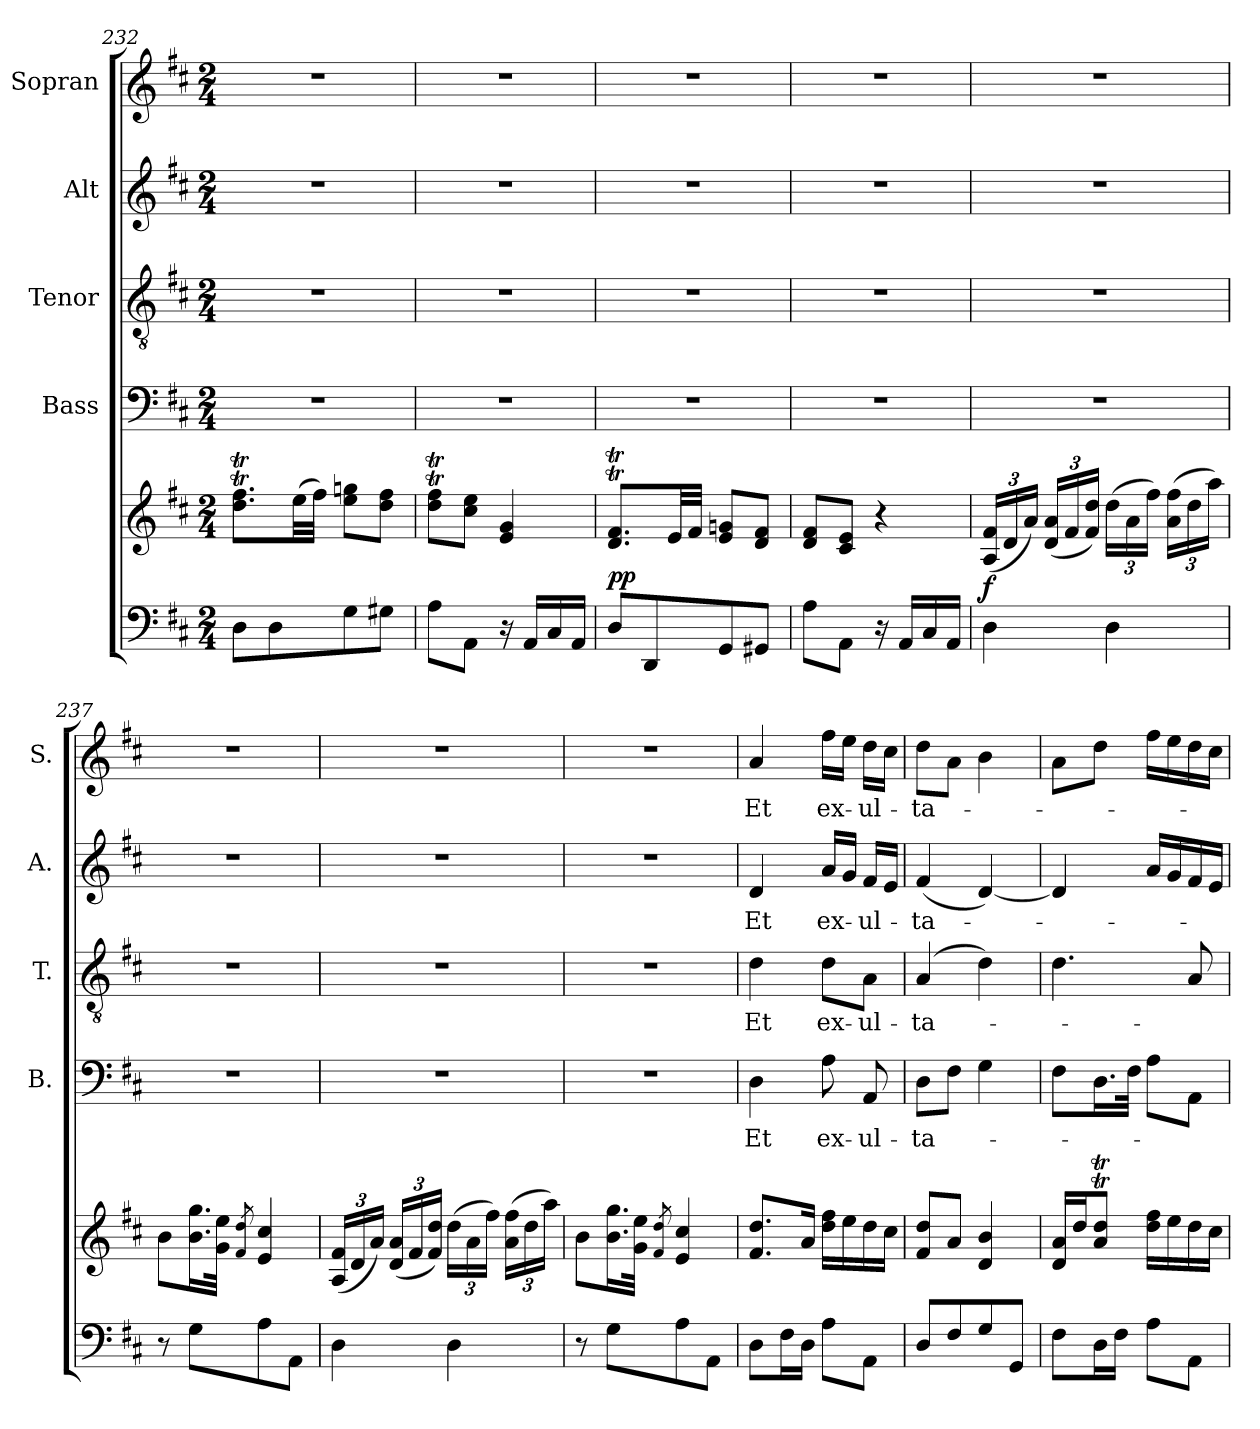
**kern	**kern	**dynam	**kern	**text	**kern	**text	**kern	**text	**kern	**text
*part5	*part5	*part5	*part4	*part4	*part3	*part3	*part2	*part2	*part1	*part1
*staff6	*staff5	*staff5/6	*staff4	*staff4	*staff3	*staff3	*staff2	*staff2	*staff1	*staff1
*	*	*	*I"Bass	*	*I"Tenor	*	*I"Alt	*	*I"Sopran	*
*	*	*	*I'B.	*	*I'T.	*	*I'A.	*	*I'S.	*
*clefF4	*clefG2	*	*clefF4	*	*clefGv2	*	*clefG2	*	*clefG2	*
*k[f#c#]	*k[f#c#]	*	*k[f#c#]	*	*k[f#c#]	*	*k[f#c#]	*	*k[f#c#]	*
*D:	*D:	*	*D:	*	*D:	*	*D:	*	*D:	*
*M2/4	*M2/4	*	*M2/4	*	*M2/4	*	*M2/4	*	*M2/4	*
=232	=232	=232	=232	=232	=232	=232	=232	=232	=232	=232
8D\L	8.dd\T 8.ff#\TL	.	2r	.	2r	.	2r	.	2r	.
8D\	.	.	.	.	.	.	.	.	.	.
.	(>32ee\LL	.	.	.	.	.	.	.	.	.
.	32ff#\JJJ)	.	.	.	.	.	.	.	.	.
8G\	8ee\ 8gg\L	.	.	.	.	.	.	.	.	.
8G#X\J	8dd\ 8ff#\J	.	.	.	.	.	.	.	.	.
=233	=233	=233	=233	=233	=233	=233	=233	=233	=233	=233
8A\L	8dd\T 8ff#\TL	.	2r	.	2r	.	2r	.	2r	.
8AA\J	8cc#\ 8ee\J	.	.	.	.	.	.	.	.	.
16r	4e/ 4g/	.	.	.	.	.	.	.	.	.
16AA/LL	.	.	.	.	.	.	.	.	.	.
16C#/	.	.	.	.	.	.	.	.	.	.
16AA/JJ	.	.	.	.	.	.	.	.	.	.
!!LO:PB:g=z
=234	=234	=234	=234	=234	=234	=234	=234	=234	=234	=234
!	!	!LO:DY:a=2	!	!	!	!	!	!	!	!
!	!	!LO:DY:n=1:b	!	!	!	!	!	!	!	!
8D/L	8.d/T 8.f#/TL	p p	2r	.	2r	.	2r	.	2r	.
8DD/	.	.	.	.	.	.	.	.	.	.
.	32e/LL	.	.	.	.	.	.	.	.	.
.	32f#/JJJ	.	.	.	.	.	.	.	.	.
8GG/	8e/ 8g/L	.	.	.	.	.	.	.	.	.
8GG#X/J	8d/ 8f#/J	.	.	.	.	.	.	.	.	.
=235	=235	=235	=235	=235	=235	=235	=235	=235	=235	=235
8A\L	8d/ 8f#/L	.	2r	.	2r	.	2r	.	2r	.
8AA\J	8c#/ 8e/J	.	.	.	.	.	.	.	.	.
16r	4r	.	.	.	.	.	.	.	.	.
16AA/LL	.	.	.	.	.	.	.	.	.	.
16C#/	.	.	.	.	.	.	.	.	.	.
16AA/JJ	.	.	.	.	.	.	.	.	.	.
=236	=236	=236	=236	=236	=236	=236	=236	=236	=236	=236
!	!	!LO:DY:a=2	!	!	!	!	!	!	!	!
4D\	(<24A/ 24f#/LL	f	2r	.	2r	.	2r	.	2r	.
.	24d/	.	.	.	.	.	.	.	.	.
.	24a/JJ)	.	.	.	.	.	.	.	.	.
.	(<24d/ 24a/LL	.	.	.	.	.	.	.	.	.
.	24f#/	.	.	.	.	.	.	.	.	.
.	24f#/ 24dd/JJ)	.	.	.	.	.	.	.	.	.
4D\	(>24dd\LL	.	.	.	.	.	.	.	.	.
.	24a\	.	.	.	.	.	.	.	.	.
.	24ff#\JJ)	.	.	.	.	.	.	.	.	.
.	(>24a\ 24ff#\LL	.	.	.	.	.	.	.	.	.
.	24dd\	.	.	.	.	.	.	.	.	.
.	24aa\JJ)	.	.	.	.	.	.	.	.	.
=237	=237	=237	=237	=237	=237	=237	=237	=237	=237	=237
8r	8b\L	.	2r	.	2r	.	2r	.	2r	.
8G\L	16.b\ 16.gg\L	.	.	.	.	.	.	.	.	.
.	32g\ 32ee\JJk	.	.	.	.	.	.	.	.	.
.	8qf#/ 8qdd/	.	.	.	.	.	.	.	.	.
8A\	4e/ 4cc#/	.	.	.	.	.	.	.	.	.
8AA\J	.	.	.	.	.	.	.	.	.	.
=238	=238	=238	=238	=238	=238	=238	=238	=238	=238	=238
4D\	(<24A/ 24f#/LL	.	2r	.	2r	.	2r	.	2r	.
.	24d/	.	.	.	.	.	.	.	.	.
.	24a/JJ)	.	.	.	.	.	.	.	.	.
.	(<24d/ 24a/LL	.	.	.	.	.	.	.	.	.
.	24f#/	.	.	.	.	.	.	.	.	.
.	24f#/ 24dd/JJ)	.	.	.	.	.	.	.	.	.
4D\	(>24dd\LL	.	.	.	.	.	.	.	.	.
.	24a\	.	.	.	.	.	.	.	.	.
.	24ff#\JJ)	.	.	.	.	.	.	.	.	.
.	(>24a\ 24ff#\LL	.	.	.	.	.	.	.	.	.
.	24dd\	.	.	.	.	.	.	.	.	.
.	24aa\JJ)	.	.	.	.	.	.	.	.	.
!!LO:LB:g=z
=239	=239	=239	=239	=239	=239	=239	=239	=239	=239	=239
8r	8b\L	.	2r	.	2r	.	2r	.	2r	.
8G\L	16.b\ 16.gg\L	.	.	.	.	.	.	.	.	.
.	32g\ 32ee\JJk	.	.	.	.	.	.	.	.	.
.	8qf#/ 8qdd/	.	.	.	.	.	.	.	.	.
8A\	4e/ 4cc#/	.	.	.	.	.	.	.	.	.
8AA\J	.	.	.	.	.	.	.	.	.	.
=240	=240	=240	=240	=240	=240	=240	=240	=240	=240	=240
!	!	!	!	!LO:LY:b	!	!LO:LY:b	!	!LO:LY:b	!	!LO:LY:b
8D\L	8.f#/ 8.dd/L	.	4D\	Et	4d\	Et	4d/	Et	4a/	Et
16F#\L	.	.	.	.	.	.	.	.	.	.
16D\JJ	16a/Jk	.	.	.	.	.	.	.	.	.
!	!	!	!	!LO:LY:b	!	!LO:LY:b	!	!LO:LY:b	!	!LO:LY:b
8A\L	16dd\ 16ff#\LL	.	8A\	ex-	8d\L	ex-	16a/LL	ex-	16ff#\LL	ex-
.	16ee\	.	.	.	.	.	16g/JJ	.	16ee\JJ	.
!	!	!	!	!LO:LY:b	!	!LO:LY:b	!	!LO:LY:b	!	!LO:LY:b
8AA\J	16dd\	.	8AA/	-ul-	8A\J	-ul-	16f#/LL	-ul-	16dd\LL	-ul-
.	16cc#\JJ	.	.	.	.	.	16e/JJ	.	16cc#\JJ	.
=241	=241	=241	=241	=241	=241	=241	=241	=241	=241	=241
!	!	!	!	!LO:LY:b	!	!LO:LY:b	!	!LO:LY:b	!	!LO:LY:b
8D/L	8f#/ 8dd/L	.	8D\L	-ta-	(4A/	-ta-	(<4f#/	-ta-	8dd\L	-ta-
8F#/	8a/J	.	8F#\J	.	.	.	.	.	8a\J	.
8G/	4d/ 4b/	.	4G\	.	4d\)	.	[4d/)	.	4b\	.
8GG/J	.	.	.	.	.	.	.	.	.	.
=242	=242	=242	=242	=242	=242	=242	=242	=242	=242	=242
8F#\L	16d/ 16a/LL	.	8F#\L	.	4.d\	.	4d/]	.	8a\L	.
.	16dd/J	.	.	.	.	.	.	.	.	.
16D\L	8a/T 8dd/TJ	.	16.D\L	.	.	.	.	.	8dd\J	.
16F#\JJ	.	.	.	.	.	.	.	.	.	.
.	.	.	32F#\JJk	.	.	.	.	.	.	.
8A\L	16dd\ 16ff#\LL	.	8A\L	.	.	.	16a/LL	.	16ff#\LL	.
.	16ee\	.	.	.	.	.	16g/	.	16ee\	.
8AA\J	16dd\	.	8AA\J	.	8A/	.	16f#/	.	16dd\	.
.	16cc#\JJ	.	.	.	.	.	16e/JJ	.	16cc#\JJ	.
=	=	=	=	=	=	=	=	=	=	=
*-	*-	*-	*-	*-	*-	*-	*-	*-	*-	*-
